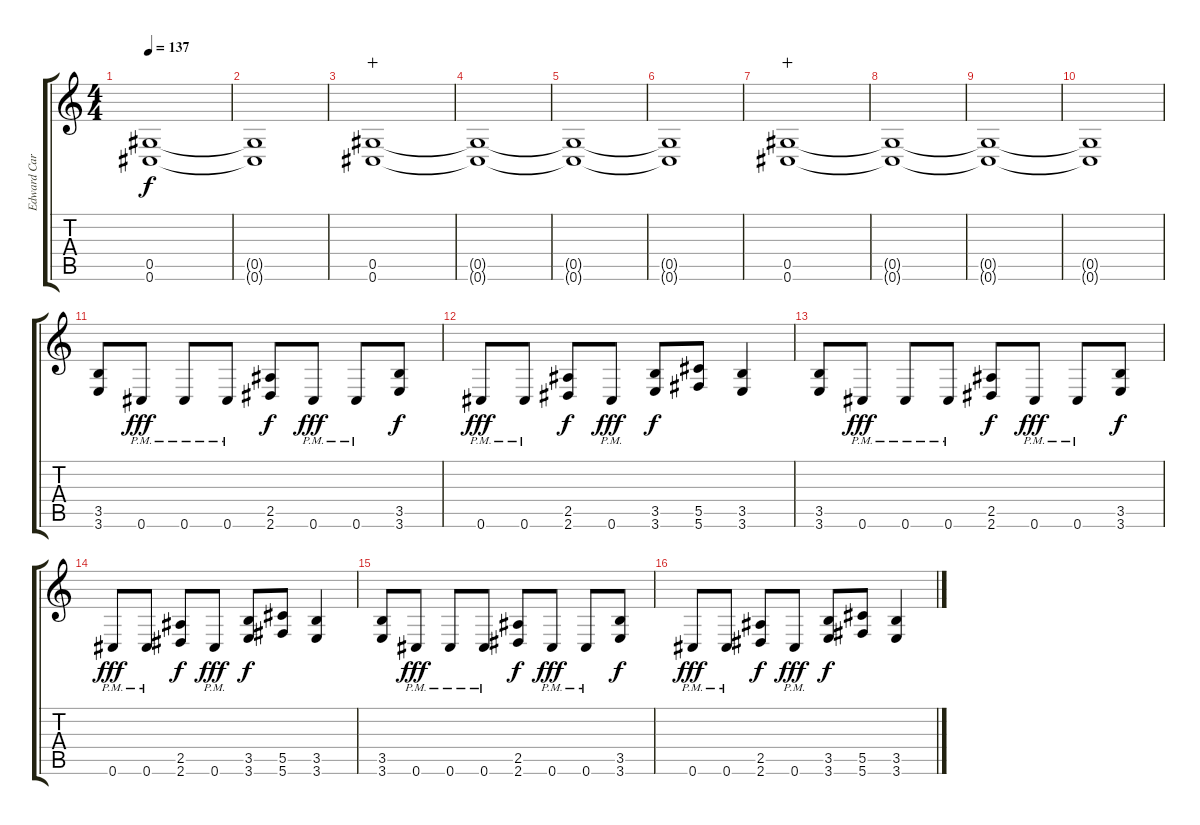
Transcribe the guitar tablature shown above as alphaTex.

\track ("Edward Carlson" "Edward Car") {instrument distortionguitar}
\staff {score tabs}
\tuning (Eb4 Bb3 Gb3 Db3 Ab2 Db2) {hide}
\ts (4 4)
\tempo 137
\clef g2
\ks c
(0.5{t} 0.6{t}).1{dy f} |
(0.5{t} 0.6{t}).1 |
(0.5 0.6).1{wahc} |
(0.5{t} 0.6{t}).1 |
(0.5{t} 0.6{t}).1 |
(0.5{t} 0.6{t}).1 |
(0.5 0.6).1{wahc} |
(0.5{t} 0.6{t}).1 |
(0.5{t} 0.6{t}).1 |
(0.5{t} 0.6{t}).1 |
(3.5 3.6).8 0.6{pm}.8{dy fff} 0.6{pm}.8 0.6{pm}.8 (2.5 2.6).8{dy f} 0.6{pm}.8{dy fff} 0.6{pm}.8 (3.5 3.6).8{dy f} |
0.6{pm}.8{dy fff} 0.6{pm}.8 (2.5 2.6).8{dy f} 0.6{pm}.8{dy fff} (3.5 3.6).8{dy f} (5.5 5.6).8 (3.5 3.6).4 |
(3.5 3.6).8 0.6{pm}.8{dy fff} 0.6{pm}.8 0.6{pm}.8 (2.5 2.6).8{dy f} 0.6{pm}.8{dy fff} 0.6{pm}.8 (3.5 3.6).8{dy f} |
0.6{pm}.8{dy fff} 0.6{pm}.8 (2.5 2.6).8{dy f} 0.6{pm}.8{dy fff} (3.5 3.6).8{dy f} (5.5 5.6).8 (3.5 3.6).4 |
(3.5 3.6).8 0.6{pm}.8{dy fff} 0.6{pm}.8 0.6{pm}.8 (2.5 2.6).8{dy f} 0.6{pm}.8{dy fff} 0.6{pm}.8 (3.5 3.6).8{dy f} |
0.6{pm}.8{dy fff} 0.6{pm}.8 (2.5 2.6).8{dy f} 0.6{pm}.8{dy fff} (3.5 3.6).8{dy f} (5.5 5.6).8 (3.5 3.6).4
